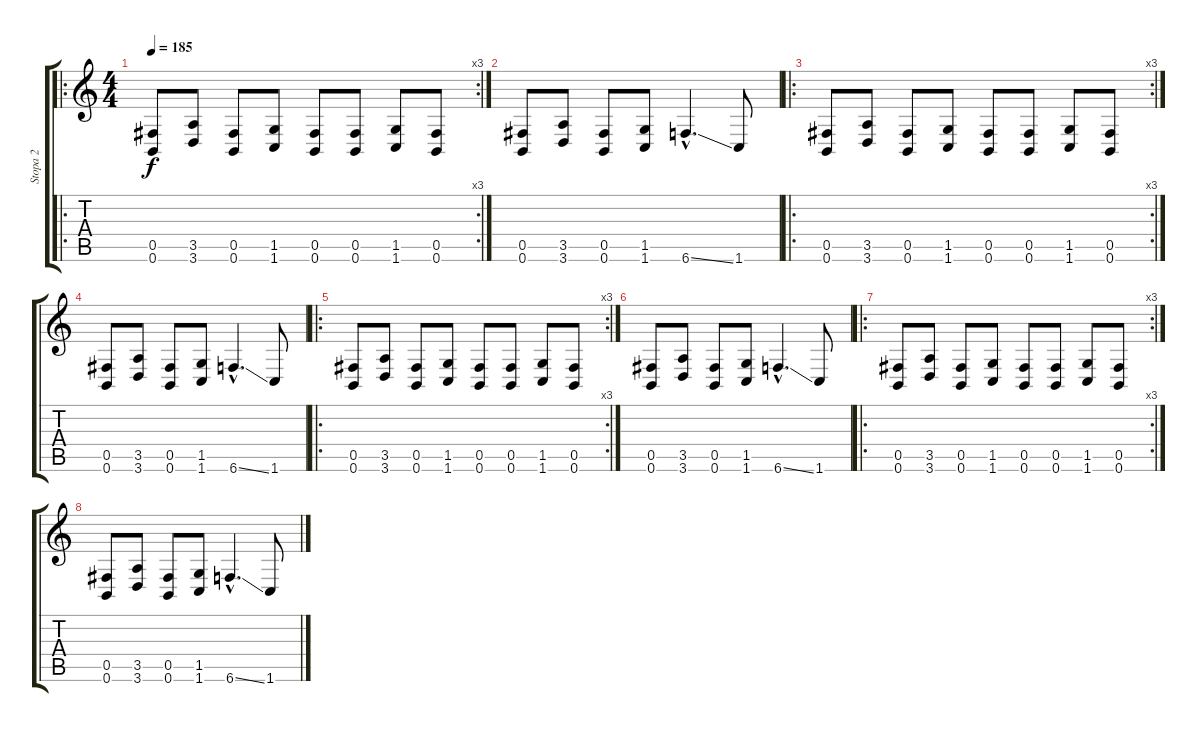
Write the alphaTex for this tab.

\track ("Stopa 2" "Stopa 2") {instrument electricbassfinger}
\staff {score tabs}
\tuning (Db4 Ab3 E3 B2 Gb2 B1) {hide}
\ro
\rc 3
\ts (4 4)
\tempo 185
\clef g2
\ks c
(0.5 0.6).8{dy f instrument electricbassfinger} (3.5 3.6).8 (0.5 0.6).8 (1.5 1.6).8 (0.5 0.6).8 (0.5 0.6).8 (1.5 1.6).8 (0.5 0.6).8 |
(0.5 0.6).8 (3.5 3.6).8 (0.5 0.6).8 (1.5 1.6).8 6.6{ss hac}.4{d} 1.6.8 |
\ro
\rc 3
(0.5 0.6).8 (3.5 3.6).8 (0.5 0.6).8 (1.5 1.6).8 (0.5 0.6).8 (0.5 0.6).8 (1.5 1.6).8 (0.5 0.6).8 |
(0.5 0.6).8 (3.5 3.6).8 (0.5 0.6).8 (1.5 1.6).8 6.6{ss hac}.4{d} 1.6.8 |
\ro
\rc 3
(0.5 0.6).8 (3.5 3.6).8 (0.5 0.6).8 (1.5 1.6).8 (0.5 0.6).8 (0.5 0.6).8 (1.5 1.6).8 (0.5 0.6).8 |
(0.5 0.6).8 (3.5 3.6).8 (0.5 0.6).8 (1.5 1.6).8 6.6{ss hac}.4{d} 1.6.8 |
\ro
\rc 3
(0.5 0.6).8 (3.5 3.6).8 (0.5 0.6).8 (1.5 1.6).8 (0.5 0.6).8 (0.5 0.6).8 (1.5 1.6).8 (0.5 0.6).8 |
(0.5 0.6).8 (3.5 3.6).8 (0.5 0.6).8 (1.5 1.6).8 6.6{ss hac}.4{d} 1.6.8
